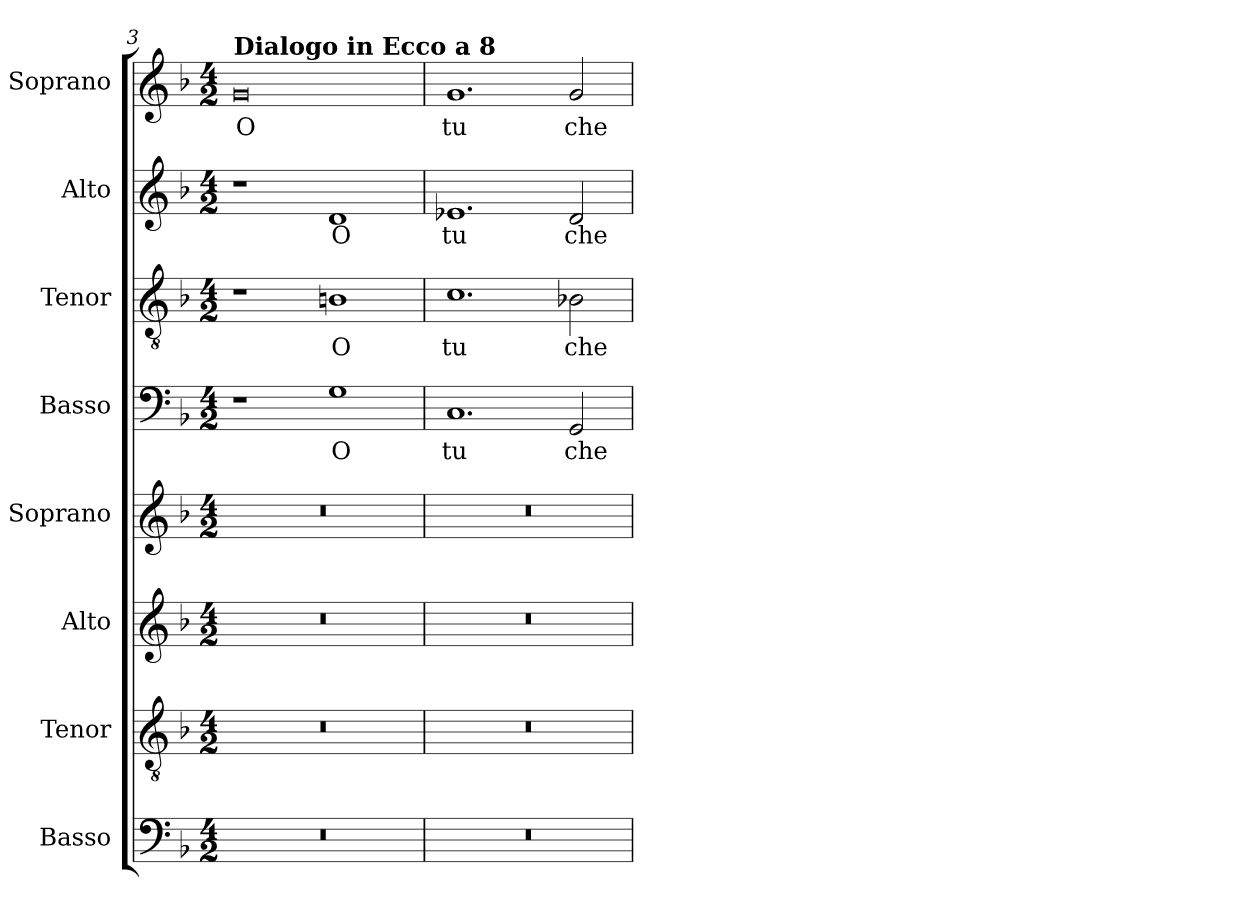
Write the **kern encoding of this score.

**kern	**kern	**kern	**kern	**kern	**text	**kern	**text	**kern	**text	**kern	**text
*part8	*part7	*part6	*part5	*part4	*part4	*part3	*part3	*part2	*part2	*part1	*part1
*staff8	*staff7	*staff6	*staff5	*staff4	*staff4	*staff3	*staff3	*staff2	*staff2	*staff1	*staff1
*I"Basso	*I"Tenor	*I"Alto	*I"Soprano	*I"Basso	*	*I"Tenor	*	*I"Alto	*	*I"Soprano	*
*	*I'T.	*I'A.	*I'Sop.	*	*	*I'T.	*	*I'A.	*	*I'Sop.	*
*clefF4	*clefGv2	*clefG2	*clefG2	*clefF4	*	*clefGv2	*	*clefG2	*	*clefG2	*
*	*ITrd7c12	*	*	*	*	*ITrd7c12	*	*	*	*	*
*k[b-]	*k[b-]	*k[b-]	*k[b-]	*k[b-]	*	*k[b-]	*	*k[b-]	*	*k[b-]	*
*F:	*F:	*F:	*F:	*F:	*	*F:	*	*F:	*	*F:	*
*M4/2	*M4/2	*M4/2	*M4/2	*M4/2	*	*M4/2	*	*M4/2	*	*M4/2	*
=3	=3	=3	=3	=3	=3	=3	=3	=3	=3	=3	=3
!LO:N:vis=1	!LO:N:vis=1	!LO:N:vis=1	!LO:N:vis=1	!	!	!	!	!	!	!	!
!	!	!	!	!	!	!	!	!	!	!LO:TX:a:B:t=Dialogo in Ecco a 8	!
!	!	!	!	!	!	!	!	!	!	!	!LO:LY:b:color=#000000
0r	0r	0r	0r	1r	.	1r	.	1r	.	0gi	O
!	!	!	!	!	!LO:LY:b:color=#000000	!	!	!	!	!	!
!	!	!	!	!	!	!	!LO:LY:b:color=#000000	!	!	!	!
!	!	!	!	!	!	!	!	!	!LO:LY:b:color=#000000	!	!
.	.	.	.	1Gi	O	1BBni	O	1di	O	.	.
=4	=4	=4	=4	=4	=4	=4	=4	=4	=4	=4	=4
!LO:N:vis=1	!LO:N:vis=1	!LO:N:vis=1	!LO:N:vis=1	!	!	!	!	!	!	!	!
!	!	!	!	!	!LO:LY:b:color=#000000	!	!	!	!	!	!
!	!	!	!	!	!	!	!LO:LY:b:color=#000000	!	!	!	!
!	!	!	!	!	!	!	!	!	!LO:LY:b:color=#000000	!	!
!	!	!	!	!	!	!	!	!	!	!	!LO:LY:b:color=#000000
0r	0r	0r	0r	1.Ci	tu	1.Ci	tu	1.e-Xi	tu	1.gi	tu
!	!	!	!	!	!LO:LY:b:color=#000000	!	!	!	!	!	!
!	!	!	!	!	!	!	!LO:LY:b:color=#000000	!	!	!	!
!	!	!	!	!	!	!	!	!	!LO:LY:b:color=#000000	!	!
!	!	!	!	!	!	!	!	!	!	!	!LO:LY:b:color=#000000
.	.	.	.	2GGi/	che	2BB-Xi\	che	2di/	che	2gi/	che
=	=	=	=	=	=	=	=	=	=	=	=
*-	*-	*-	*-	*-	*-	*-	*-	*-	*-	*-	*-
